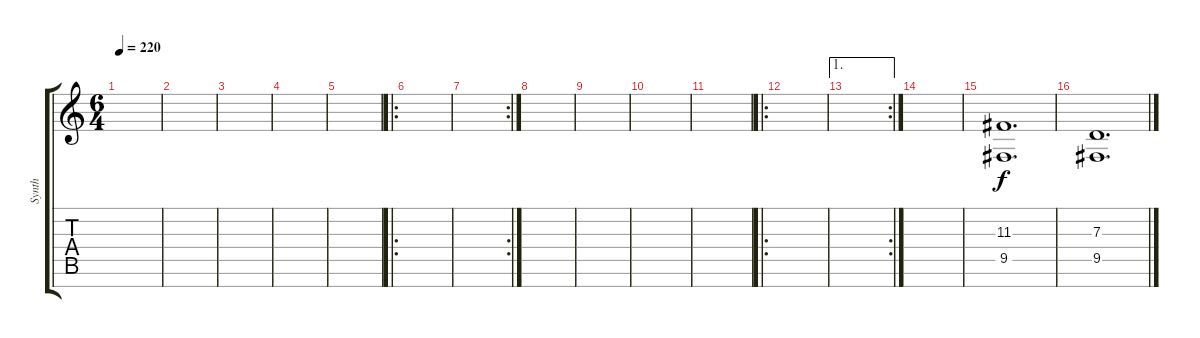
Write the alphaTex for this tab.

\track ("Synth" "Synth") {instrument synthstrings1}
\staff {score tabs}
\tuning (E4 B3 G3 D3 A2 E2 B1) {hide}
\ts (6 4)
\tempo 220
\clef g2
\ks c
|
|
|
|
|
\ro
|
\rc 2
|
|
|
|
|
\ro
|
\ae 1
\rc 2
|
|
(11.3 9.5).1{d} |
(7.3 9.5).1{d}
